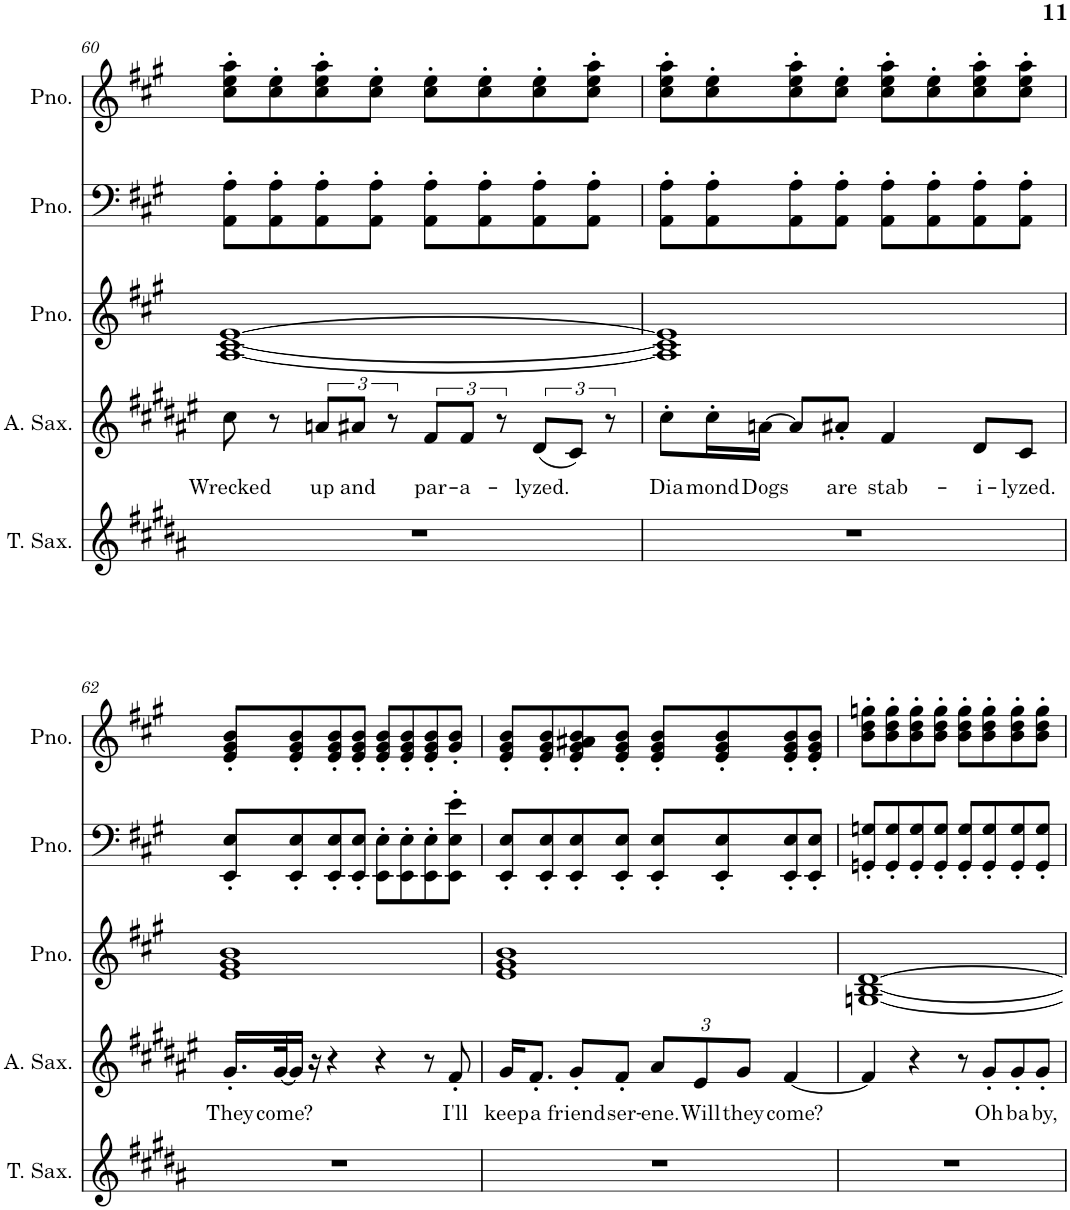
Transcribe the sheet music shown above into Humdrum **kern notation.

**kern	**kern	**text	**kern	**kern	**kern
*part5	*part4	*part4	*part3	*part2	*part1
*staff5	*staff4	*staff4	*staff3	*staff2	*staff1
*I"Tenor Saxophone	*I"Alto Saxophone	*	*I"Piano	*I"Piano, Diamond Dogs	*I"Piano
*I'T. Sax.	*I'A. Sax.	*	*I'Pno.	*I'Pno.	*I'Pno.
!!LO:PB:g=z
*clefG2	*clefG2	*	*clefG2	*clefF4	*clefG2
*Trd8c14	*Trd5c9	*	*	*	*
*k[f#c#g#d#a#]	*k[f#c#g#d#a#e#]	*	*k[f#c#g#]	*k[f#c#g#]	*k[f#c#g#]
*M4/4	*M4/4	*	*M4/4	*M4/4	*M4/4
=60	=60	=60	=60	=60	=60
!	!	!LO:LY:b	!	!	!
1r	8cc#\	Wrecked	[1A [1c# [1e	8AA\' 8A\'L	8cc#\' 8ee\' 8aa\'L
.	8r	.	.	8AA\' 8A\'	8cc#\' 8ee\'
!	!	!LO:LY:b	!	!	!
.	12an/L	up	.	8AA\' 8A\'	8cc#\' 8ee\' 8aa\'
!	!	!LO:LY:b	!	!	!
.	12a#X/J	and	.	.	.
.	.	.	.	8AA\' 8A\'J	8cc#\' 8ee\'J
.	12r	.	.	.	.
!	!	!LO:LY:b	!	!	!
.	12f#/L	par-	.	8AA\' 8A\'L	8cc#\' 8ee\'L
!	!	!LO:LY:b	!	!	!
.	12f#/J	-a-	.	.	.
.	.	.	.	8AA\' 8A\'	8cc#\' 8ee\'
.	12r	.	.	.	.
!	!	!LO:LY:b	!	!	!
.	(12d#/L	-lyzed.	.	8AA\' 8A\'	8cc#\' 8ee\'
.	12c#/J)	.	.	.	.
.	.	.	.	8AA\' 8A\'J	8cc#\' 8ee\' 8aa\'J
.	12r	.	.	.	.
=61	=61	=61	=61	=61	=61
!	!	!LO:LY:b	!	!	!
1r	8cc#'\L	Dia	1A] 1c#] 1e]	8AA\' 8A\'L	8cc#\' 8ee\' 8aa\'L
!	!	!LO:LY:b	!	!	!
.	16cc#'\L	mond	.	8AA\' 8A\'	8cc#\' 8ee\'
!	!	!LO:LY:b	!	!	!
.	[16an\JJ	Dogs	.	.	.
.	8a/L]	.	.	8AA\' 8A\'	8cc#\' 8ee\' 8aa\'
!	!	!LO:LY:b	!	!	!
.	8a#X'/J	are	.	8AA\' 8A\'J	8cc#\' 8ee\'J
!	!	!LO:LY:b	!	!	!
.	4f#/	stab-	.	8AA\' 8A\'L	8cc#\' 8ee\' 8aa\'L
.	.	.	.	8AA\' 8A\'	8cc#\' 8ee\'
!	!	!LO:LY:b	!	!	!
.	8d#/L	-i-	.	8AA\' 8A\'	8cc#\' 8ee\' 8aa\'
!	!	!LO:LY:b	!	!	!
.	8c#/J	-lyzed.	.	8AA\' 8A\'J	8cc#\' 8ee\' 8aa\'J
!!LO:LB:g=z
=62	=62	=62	=62	=62	=62
!	!	!LO:LY:b	!	!	!
1r	16.g#'/LL	They	1e 1g# 1b	8EE/' 8E/'L	8e/' 8g#/' 8b/'L
!	!	!LO:LY:b	!	!	!
.	[32g#/K	come?	.	.	.
.	16g#/JJ]	.	.	8EE/' 8E/'	8e/' 8g#/' 8b/'
.	16r	.	.	.	.
.	4r	.	.	8EE/' 8E/'	8e/' 8g#/' 8b/'
.	.	.	.	8EE/' 8E/'J	8e/' 8g#/' 8b/'J
.	4r	.	.	8EE\' 8E\'L	8e/' 8g#/' 8b/'L
.	.	.	.	8EE\' 8E\'	8e/' 8g#/' 8b/'
.	8r	.	.	8EE\' 8E\'	8e/' 8g#/' 8b/'
!	!	!LO:LY:b	!	!	!
.	8f#'/	I'll	.	8EE\' 8E\' 8e\'J	8g#/' 8b/'J
=63	=63	=63	=63	=63	=63
!	!	!LO:LY:b	!	!	!
1r	16g#/KL	keep	1e 1g# 1b	8EE/' 8E/'L	8e/' 8g#/' 8b/'L
!	!	!LO:LY:b	!	!	!
.	8.f#'/J	a	.	.	.
.	.	.	.	8EE/' 8E/'	8e/' 8g#/' 8b/'
!	!	!LO:LY:b	!	!	!
.	8g#'/L	friend	.	8EE/' 8E/'	8e/' 8g#/' 8a#X/' 8b/'
!	!	!LO:LY:b	!	!	!
.	8f#'/J	ser-	.	8EE/' 8E/'J	8e/' 8g#/' 8b/'J
*	*Xbrackettup	*	*	*	*
!	!	!LO:LY:b	!	!	!
.	12a#/L	-ene.	.	8EE/' 8E/'L	8e/' 8g#/' 8b/'L
!	!	!LO:LY:b	!	!	!
.	12e#/	Will	.	.	.
.	.	.	.	8EE/' 8E/'	8e/' 8g#/' 8b/'
!	!	!LO:LY:b	!	!	!
.	12g#/J	they	.	.	.
!	!	!LO:LY:b	!	!	!
.	[4f#/	come?	.	8EE/' 8E/'	8e/' 8g#/' 8b/'
.	.	.	.	8EE/' 8E/'J	8e/' 8g#/' 8b/'J
=64	=64	=64	=64	=64	=64
1r	4f#/]	.	[1Gn [1B [1d	8GGn/' 8Gn/'L	8b\' 8dd\' 8ggn\'L
.	.	.	.	8GG/' 8G/'	8b\' 8dd\' 8gg\'
.	4r	.	.	8GG/' 8G/'	8b\' 8dd\' 8gg\'
.	.	.	.	8GG/' 8G/'J	8b\' 8dd\' 8gg\'J
.	8r	.	.	8GG/' 8G/'L	8b\' 8dd\' 8gg\'L
!	!	!LO:LY:b	!	!	!
.	8g#'/L	Oh	.	8GG/' 8G/'	8b\' 8dd\' 8gg\'
!	!	!LO:LY:b	!	!	!
.	8g#'/	ba	.	8GG/' 8G/'	8b\' 8dd\' 8gg\'
!	!	!LO:LY:b	!	!	!
.	8g#'/J	by,	.	8GG/' 8G/'J	8b\' 8dd\' 8gg\'J
=	=	=	=	=	=
*-	*-	*-	*-	*-	*-
